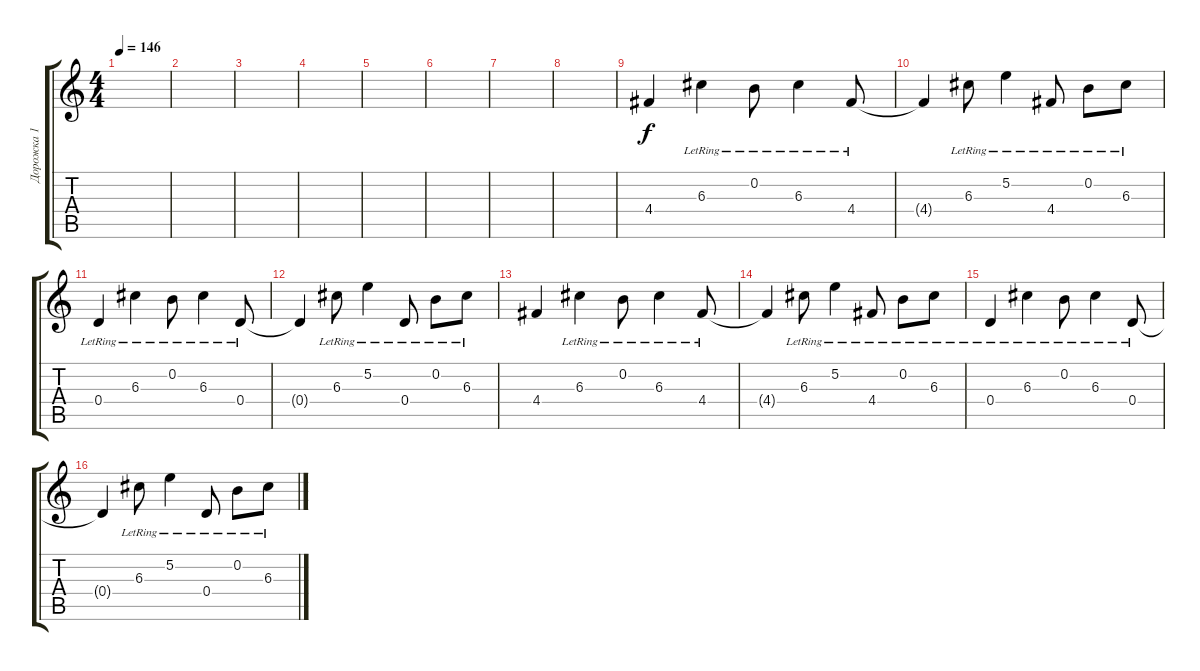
\track ("Дорожка 1" "Дорожка 1") {instrument overdrivenguitar}
\staff {score tabs}
\tuning (E4 B3 G3 D3 A2 E2) {hide}
\ts (4 4)
\tempo 146
\clef g2
\ks c
|
|
|
|
|
|
|
|
4.4.4 6.3{lr}.4 0.2{lr}.8 6.3{lr}.4 4.4{lr}.8 |
4.4{t}.4 6.3{lr}.8 5.2{lr}.4 4.4{lr}.8 0.2{lr}.8 6.3{lr}.8 |
0.4{lr}.4 6.3{lr}.4 0.2{lr}.8 6.3{lr}.4 0.4{lr}.8 |
0.4{t}.4 6.3{lr}.8 5.2{lr}.4 0.4{lr}.8 0.2{lr}.8 6.3{lr}.8 |
4.4.4 6.3{lr}.4 0.2{lr}.8 6.3{lr}.4 4.4{lr}.8 |
4.4{t}.4 6.3{lr}.8 5.2{lr}.4 4.4{lr}.8 0.2{lr}.8 6.3{lr}.8 |
0.4{lr}.4 6.3{lr}.4 0.2{lr}.8 6.3{lr}.4 0.4{lr}.8 |
0.4{t}.4 6.3{lr}.8 5.2{lr}.4 0.4{lr}.8 0.2{lr}.8 6.3{lr}.8
